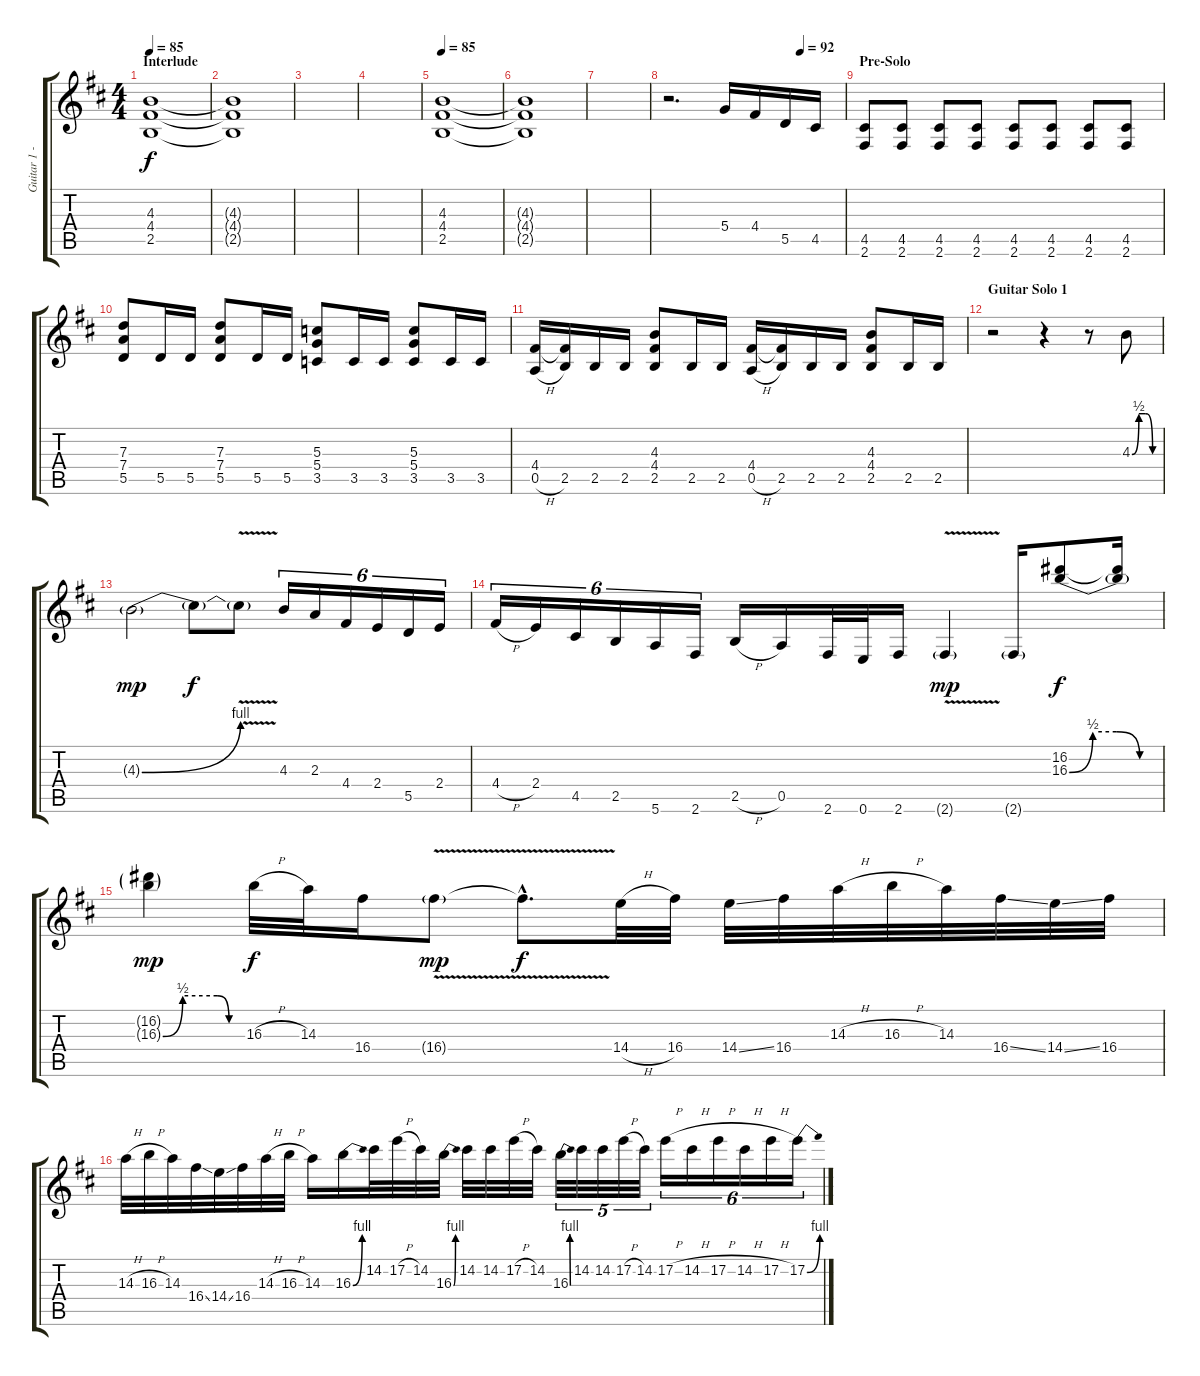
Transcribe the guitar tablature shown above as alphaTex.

\track ("Guitar 1 - Criss Oliva" "Guitar 1 -") {instrument distortionguitar}
\staff {score tabs}
\tuning (E4 B3 G3 D3 A2 E2) {hide}
\ts (4 4)
\section ("" "Interlude")
\tempo 85
\clef g2
\ks d
(4.3 4.4 2.5).1{dy f volume 5} |
(4.3{t} 4.4{t} 2.5{t}).1 |
|
|
\tempo 85
(4.3 4.4 2.5).1{volume 5} |
(4.3{t} 4.4{t} 2.5{t}).1 |
|
\tempo (92 0.75)
r.2{d} 5.4.16 4.4.16 5.5.16 4.5.16 |
\section ("" "Pre-Solo")
(4.5 2.6).8 (4.5 2.6).8 (4.5 2.6).8 (4.5 2.6).8 (4.5 2.6).8 (4.5 2.6).8 (4.5 2.6).8 (4.5 2.6).8 |
(7.3 7.4 5.5).8 5.5.16 5.5.16 (7.3 7.4 5.5).8 5.5.16 5.5.16 (5.3 5.4 3.5).8 3.5.16 3.5.16 (5.3 5.4 3.5).8 3.5.16 3.5.16 |
(4.4 0.5{h}).16 (4.4{t} 2.5).16 2.5.16 2.5.16 (4.3 4.4 2.5).8 2.5.16 2.5.16 (4.4 0.5{h}).16 (4.4{t} 2.5).16 2.5.16 2.5.16 (4.3 4.4 2.5).8 2.5.16 2.5.16 |
\section ("" "Guitar Solo 1")
r.2 r.4 r.8 4.3{be (custom 0 0 15 2 30 2 45 0 60 0)}.8{volume 16} |
4.3{be (bend 0 0 60 4) g}.2{dy mp} 4.3{t}.8{dy f} 4.3{v t}.8 4.3.16{tu (6 4)} 2.3.16{tu (6 4)} 4.4.16{tu (6 4)} 2.4.16{tu (6 4)} 5.5.16{tu (6 4)} 2.4.16{tu (6 4)} |
4.4{h}.16{tu (6 4)} 2.4.16{tu (6 4)} 4.5.16{tu (6 4)} 2.5.16{tu (6 4)} 5.6.16{tu (6 4)} 2.6.16{tu (6 4)} 2.5{h}.16 0.5.16 2.6.32 0.6.32 2.6.16 2.6{v g}.4{dy mp} 2.6{g}.16 (16.2 16.3{be (custom 0 0 15 2 30 2 45 0 60 0)}).8{dy f} (16.2{t} 16.3{t}).16 |
(16.2{g} 16.3{be (custom 0 0 15 2 30 2 41 2 50 0 60 0) g}).4{dy mp} 16.3{h}.32{dy f} 14.3.32 16.4.16 16.4{v g}.8{dy mp} 16.4{hac t}.8{d dy f} 14.4{h}.32 16.4.32 14.4{ss}.32 16.4.32 14.3{h}.32 16.3{h}.32 14.3.32 16.4{ss}.32 14.4{ss}.32 16.4.32 |
14.3{h}.32 16.3{h}.32 14.3.32 16.4{ss}.32 14.4{ss}.32 16.4.32 14.3{h}.32 16.3{h}.32 14.3.16 16.3{be (bend 0 0 60 4)}.16 14.2.32 17.2{h}.32 14.2.32 16.3{be (bend 0 0 60 4)}.32 14.2.32 14.2.32 17.2{h}.32 14.2.32 16.3{be (bend 0 0 60 4)}.32{tu (5 4)} 14.2.32{tu (5 4)} 14.2.32{tu (5 4)} 17.2{h}.32{tu (5 4)} 14.2.32{tu (5 4)} 17.2{h}.16{tu (6 4)} 14.2{h}.16{tu (6 4)} 17.2{h}.16{tu (6 4)} 14.2{h}.16{tu (6 4)} 17.2{h}.16{tu (6 4)} 17.2{be (bend 0 0 60 4)}.16{tu (6 4)}
